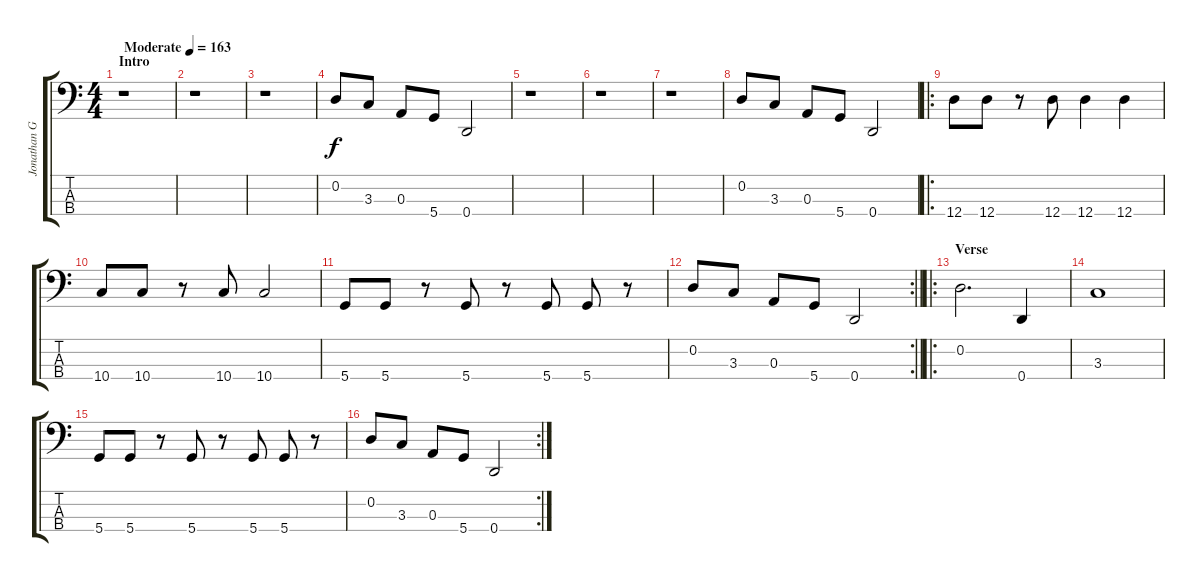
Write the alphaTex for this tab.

\track ("Jonathan Gallant - Bass" "Jonathan G") {instrument electricbassfinger}
\staff {score tabs}
\tuning (G2 D2 A1 D1) {hide}
\ts (4 4)
\section ("" "Intro")
\tempo (163 "Moderate")
\clef f4
\ks c
r.1{dy f instrument electricbassfinger} |
r.1 |
r.1 |
0.2.8 3.3.8 0.3.8 5.4.8 0.4.2 |
r.1 |
r.1 |
r.1 |
0.2.8 3.3.8 0.3.8 5.4.8 0.4.2 |
\ro
12.4.8 12.4.8 r.8 12.4.8 12.4.4 12.4.4 |
10.4.8 10.4.8 r.8 10.4.8 10.4.2 |
5.4.8 5.4.8 r.8 5.4.8 r.8 5.4.8 5.4.8 r.8 |
\rc 2
\barLineRight lightlight
0.2.8 3.3.8 0.3.8 5.4.8 0.4.2 |
\ro
\section ("" "Verse")
0.2.2{d} 0.4.4 |
3.3.1 |
5.4.8 5.4.8 r.8 5.4.8 r.8 5.4.8 5.4.8 r.8 |
\rc 2
0.2.8 3.3.8 0.3.8 5.4.8 0.4.2
